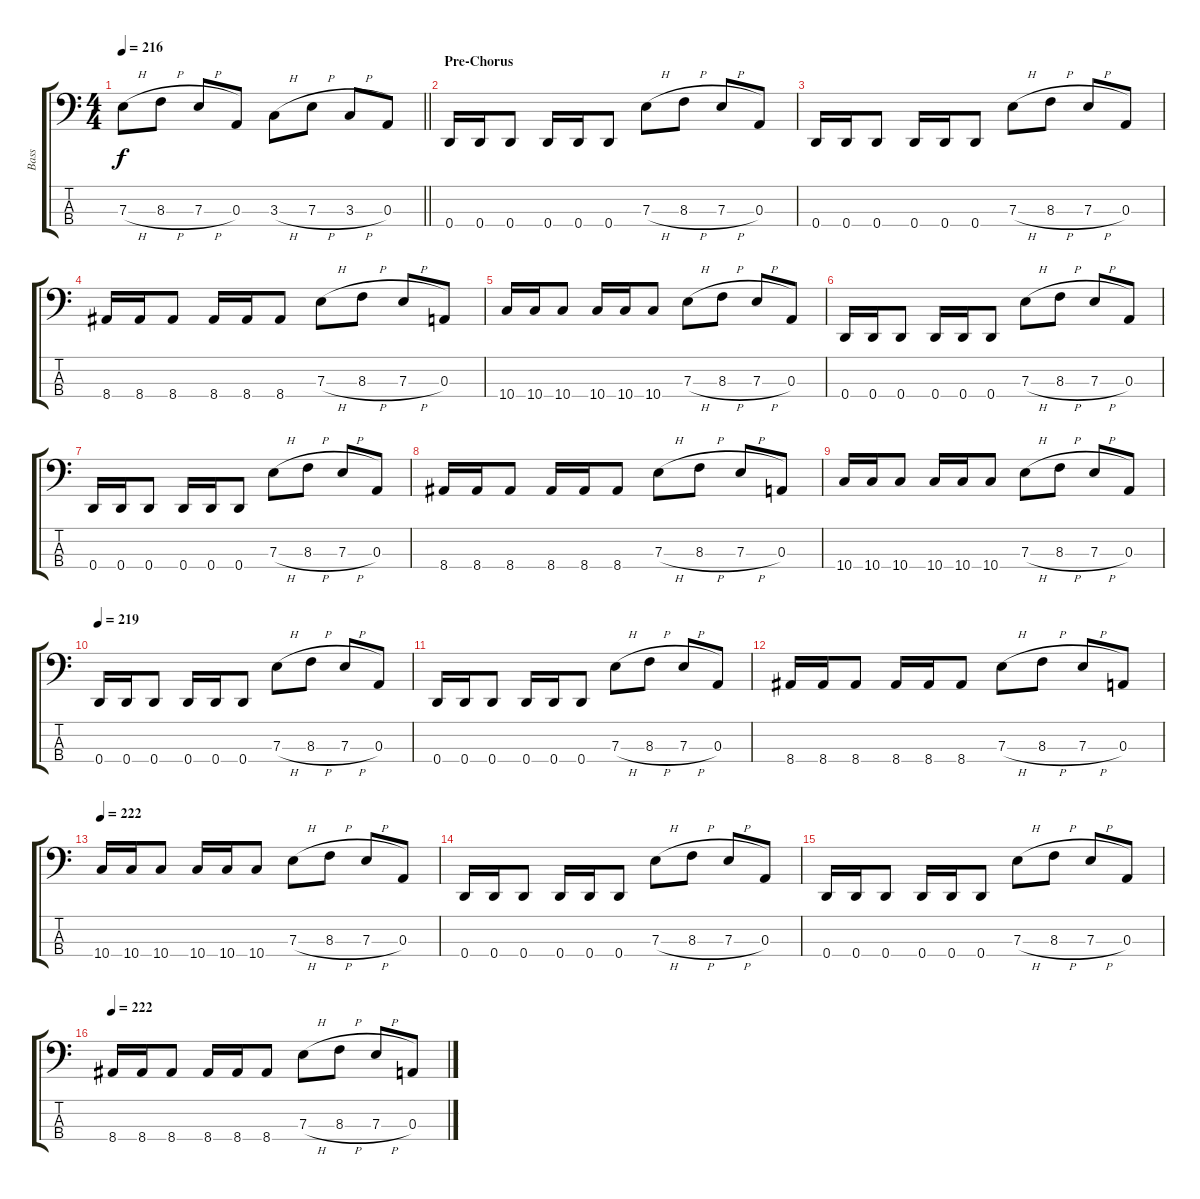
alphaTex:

\track ("Bass" "Bass") {instrument electricbasspick}
\staff {score tabs}
\tuning (G2 D2 A1 D1) {hide}
\ts (4 4)
\tempo 216
\clef f4
\barLineRight lightlight
\ks c
7.3{h}.8{dy f} 8.3{h}.8 7.3{h}.8 0.3.8 3.3{h}.8 7.3{h}.8 3.3{h}.8 0.3.8 |
\section ("" "Pre-Chorus")
0.4.16 0.4.16 0.4.8 0.4.16 0.4.16 0.4.8 7.3{h}.8 8.3{h}.8 7.3{h}.8 0.3.8 |
0.4.16 0.4.16 0.4.8 0.4.16 0.4.16 0.4.8 7.3{h}.8 8.3{h}.8 7.3{h}.8 0.3.8 |
8.4.16 8.4.16 8.4.8 8.4.16 8.4.16 8.4.8 7.3{h}.8 8.3{h}.8 7.3{h}.8 0.3.8 |
10.4.16 10.4.16 10.4.8 10.4.16 10.4.16 10.4.8 7.3{h}.8 8.3{h}.8 7.3{h}.8 0.3.8 |
0.4.16 0.4.16 0.4.8 0.4.16 0.4.16 0.4.8 7.3{h}.8 8.3{h}.8 7.3{h}.8 0.3.8 |
0.4.16 0.4.16 0.4.8 0.4.16 0.4.16 0.4.8 7.3{h}.8 8.3{h}.8 7.3{h}.8 0.3.8 |
8.4.16 8.4.16 8.4.8 8.4.16 8.4.16 8.4.8 7.3{h}.8 8.3{h}.8 7.3{h}.8 0.3.8 |
10.4.16 10.4.16 10.4.8 10.4.16 10.4.16 10.4.8 7.3{h}.8 8.3{h}.8 7.3{h}.8 0.3.8 |
\tempo 219
0.4.16 0.4.16 0.4.8 0.4.16 0.4.16 0.4.8 7.3{h}.8 8.3{h}.8 7.3{h}.8 0.3.8 |
0.4.16 0.4.16 0.4.8 0.4.16 0.4.16 0.4.8 7.3{h}.8 8.3{h}.8 7.3{h}.8 0.3.8 |
8.4.16 8.4.16 8.4.8 8.4.16 8.4.16 8.4.8 7.3{h}.8 8.3{h}.8 7.3{h}.8 0.3.8 |
\tempo 222
10.4.16 10.4.16 10.4.8 10.4.16 10.4.16 10.4.8 7.3{h}.8 8.3{h}.8 7.3{h}.8 0.3.8 |
0.4.16 0.4.16 0.4.8 0.4.16 0.4.16 0.4.8 7.3{h}.8 8.3{h}.8 7.3{h}.8 0.3.8 |
0.4.16 0.4.16 0.4.8 0.4.16 0.4.16 0.4.8 7.3{h}.8 8.3{h}.8 7.3{h}.8 0.3.8 |
\tempo 222
8.4.16 8.4.16 8.4.8 8.4.16 8.4.16 8.4.8 7.3{h}.8 8.3{h}.8 7.3{h}.8 0.3.8
